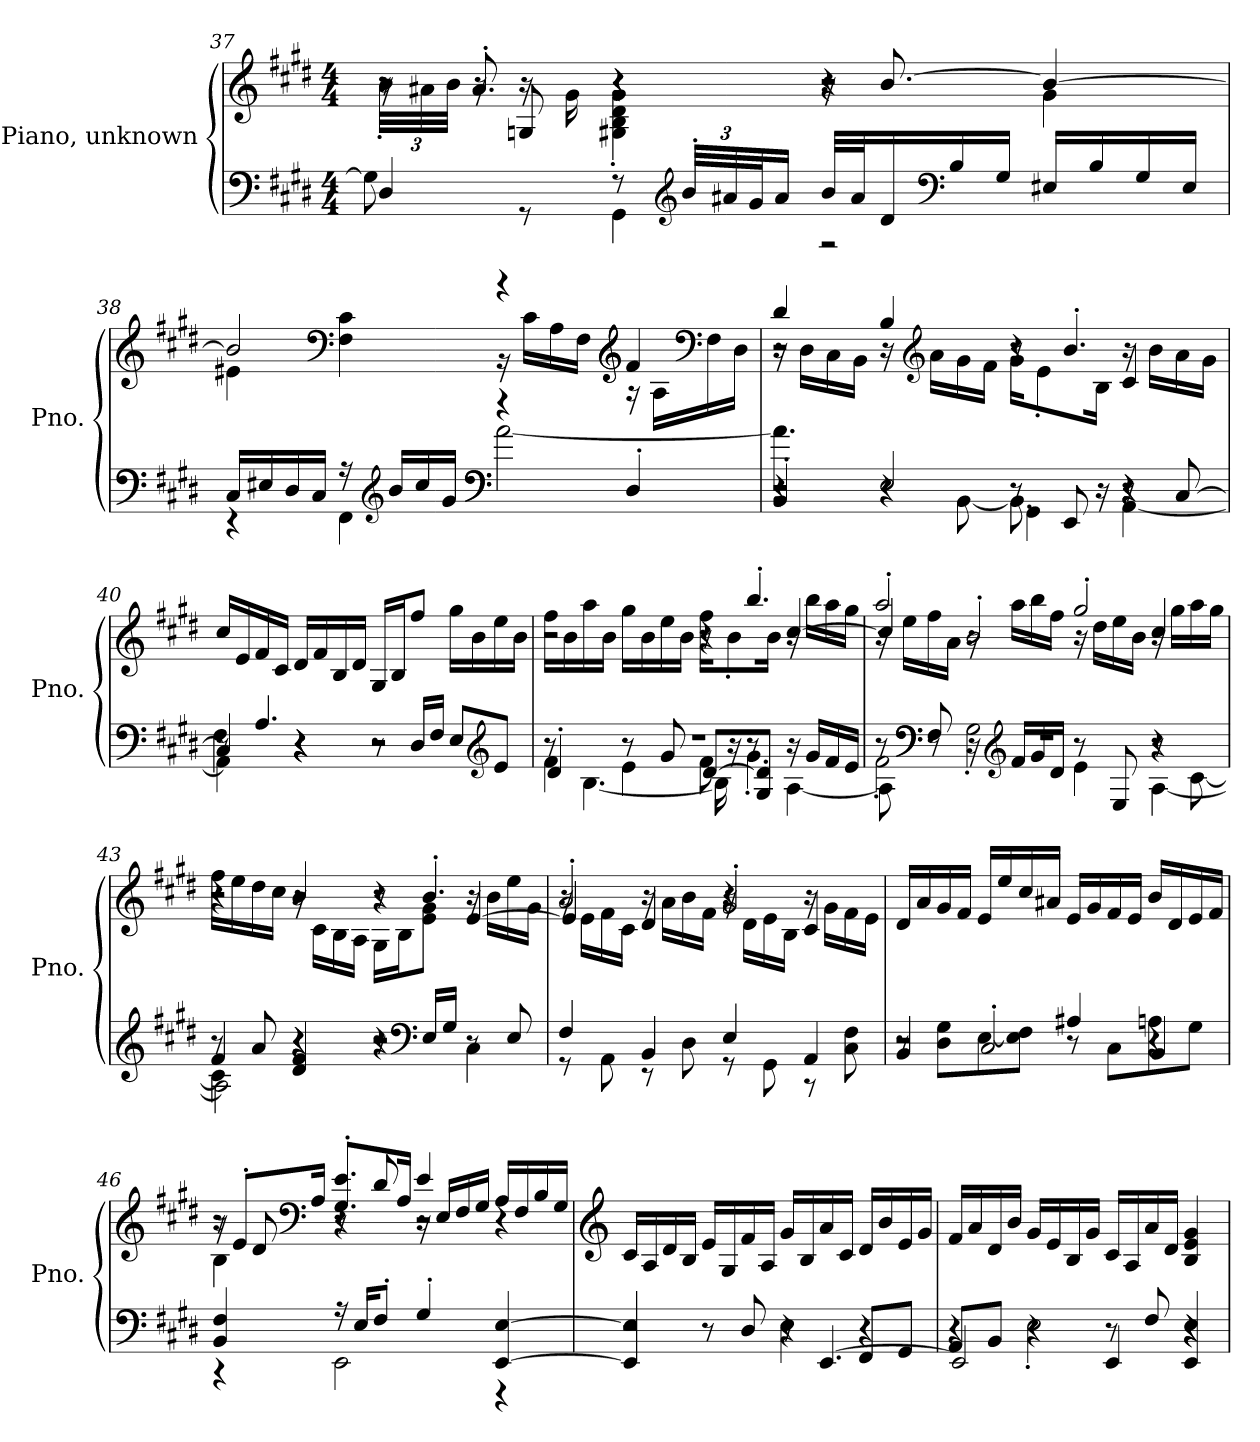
**kern	**kern
*part1	*part1
*staff2	*staff1
*I"Piano, unknown	*
*I'Pno.	*
!!LO:LB:g=z
*clefF4	*clefG2
*k[f#c#g#d#]	*k[f#c#g#d#]
*M4/4	*M4/4
=37	=37
*^	*^
*	*	*	*Xbrackettup
*	*	*	*^
4D#/	8G#\]	16r	48b'\LLL	8r
.	.	.	48a#X\	.
.	.	.	48b\JJJ	.
.	.	8.a#'/	16r	.
.	8r	.	16r	8Gn/
.	.	.	16g#\	.
8r	4GG#\	4r	4G#X\' 4B\' 4d#\' 4g#\'	4r
*clefG2	*	*	*	*
*Xbrackettup	*	*	*	*
48b'/LLL	.	.	.	.
48a#X/	.	.	.	.
48g#/J	.	.	.	.
16a#/JJ	.	.	.	.
32b/LLL	2r	16r	4r	2r
32a#/J	.	.	.	.
16d#/	.	[8.b/	.	.
*clefF4	*	*	*	*
16B/	.	.	.	.
16G#/JJ	.	.	.	.
16E#X/LL	.	4b/_	4g#\	.
16B/	.	.	.	.
16G#/	.	.	.	.
16E#/JJ	.	.	.	.
*	*	*	*v	*v
!!LO:LB:g=z
=38	=38	=38	=38
16C#/LL	4r	2b/]	4e#X\
16E#X/	.	.	.
16D#/	.	.	.
16C#/JJ	.	.	.
*	*	*clefF4	*
16r	4FF#\	.	4F#\ 4c#\
*clefG2	*	*	*
16b/LL	.	.	.
16cc#/	.	.	.
16g#/JJ	.	.	.
*clefF4	*	*	*
4r	[2a\	4r	16r
.	.	.	16c#\LL
.	.	.	16A\
.	.	.	16F#\JJ
*	*	*clefG2	*
4D#'/	.	4f#/	16r
.	.	.	16A\LL
*	*	*clefF4	*
.	.	.	16F#\
.	.	.	16D#\JJ
=39	=39	=39	=39
*^	*^	*	*^
4BB'/	4.a\]	4r	2r	4d#/	16r	2r
.	.	.	.	.	16D#\LL	.
.	.	.	.	.	16C#\	.
.	.	.	.	.	16BB\JJ	.
4r	.	2E/	.	4B/	16r	.
*	*	*	*	*clefG2	*	*
.	.	.	.	.	16a\LL	.
.	[8BB\	.	.	.	16g#\	.
.	.	.	.	.	16f#\JJ	.
8r	8.BB\]	.	4GG#\	8r	16g#\KL	4r
.	.	.	.	.	8e'\	.
8EE/	.	.	.	4.b'/	.	.
.	16r	.	.	.	16B\Jk	.
4r	[4AA\	8r	4r	.	16r	4c#/
.	.	.	.	.	16b\LL	.
.	.	[8C#/	.	.	16a\	.
.	.	.	.	.	16g#\JJ	.
*	*	*	*	*v	*v	*v
!!LO:LB:g=z
=40	=40	=40	=40	=40
8r	4AA\]	4C#/]	4F#\	16cc#/LL
.	.	.	.	16e/
4.A/	.	.	.	16f#/
.	.	.	.	16c#/JJ
.	4r	4r	4r	16d#/LL
.	.	.	.	16f#/
.	.	.	.	16B/
.	.	.	.	16d#/JJ
8r	2r	2r	2r	16G#/LL
.	.	.	.	16B/J
16D#/LL	.	.	.	8ff#/J
16F#/JJ	.	.	.	.
8E/L	.	.	.	16gg#\LL
.	.	.	.	16b\
*clefG2	*	*	*	*
8e/J	.	.	.	16ee\
.	.	.	.	16b\JJ
=41	=41	=41	=41	=41
*	*	*	*	*^
*	*	*	*	*	*^
1r	4f#\	4d#'/	8r	2r	16ff#\LL	2r
.	.	.	.	.	16b\	.
.	.	.	[4.B\	.	16aa\	.
.	.	.	.	.	16b\JJ	.
.	4e\	8r	.	.	16gg#\LL	.
.	.	.	.	.	16b\	.
.	.	8g#/	.	.	16ee\	.
.	.	.	.	.	16b\JJ	.
.	8f#\	[8d#/L	16B\]	8r	16ff#\KL	4r
.	.	.	16r	.	8b'\	.
.	4.g#'\	8G#/ 8d#/]J	8r	4.bb'/	.	.
.	.	.	.	.	16b\Jk	.
.	.	16r	[4A\	.	16r	[4cc#/
.	.	16g#/LL	.	.	16bb\LL	.
.	.	16f#/	.	.	16aa\	.
.	.	16e/JJ	.	.	16gg#\JJ	.
!!LO:LB:g=z	!!	!!
=42	=42	=42	=42	=42	=42	=42
1r	2f#'\	8r	8A\]	2aa'/	16r	4cc#/]
.	.	.	.	.	16ee\LL	.
*clefF4	*	*	*	*	*	*
.	.	8F#/	8r	.	16ff#\	.
.	.	.	.	.	16a\JJ	.
.	.	16r	2G#'\	.	16r	2b'/
*clefG2	*	*	*	*	*	*
.	.	16f#/LL	.	.	16aa\LL	.
.	.	16g#/	.	.	16bb\	.
.	.	16d#/JJ	.	.	16ff#\JJ	.
.	4e\	8r	.	2gg#'/	16r	.
.	.	.	.	.	16dd#\LL	.
.	.	8E/	.	.	16ee\	.
.	.	.	.	.	16b\JJ	.
.	8r	4r	[4A\	.	16r	4cc#/
.	.	.	.	.	16gg#\LL	.
.	[8c#\	.	.	.	16aa\	.
.	.	.	.	.	16gg#\JJ	.
=43	=43	=43	=43	=43	=43	=43
4f#/	4c#\]	8r	2A\]	4r	16ff#\LL	2r
.	.	.	.	.	16ee\	.
.	.	8a/	.	.	16dd#\	.
.	.	.	.	.	16cc#\JJ	.
4r	4r	4d#/ 4f#/	.	4b/	16r	.
.	.	.	.	.	16c#\LL	.
.	.	.	.	.	16B\	.
.	.	.	.	.	16A\JJ	.
2r	4r	8r	2r	8r	16G#\LL	4r
.	.	.	.	.	16B\J	.
*clefF4	*	*	*	*	*	*
.	.	16E/LL	.	4.b'/	8e\ 8g#\J	.
.	.	16G#/JJ	.	.	.	.
.	4C#\	8r	.	.	16r	[4e/
.	.	.	.	.	16b\LL	.
.	.	8E/	.	.	16ee\	.
.	.	.	.	.	16g#\JJ	.
*	*v	*v	*v	*	*	*
!!LO:LB:g=z	!!	!!
=44	=44	=44	=44	=44
4F#/	8r	2a'/	16r	4e/]
.	.	.	16e\LL	.
.	8AA\	.	16f#\	.
.	.	.	16c#\JJ	.
4BB/	8r	.	16r	4d#/
.	.	.	16a\LL	.
.	8D#\	.	16b\	.
.	.	.	16f#\JJ	.
4E/	8r	2g#'/	16r	4r
.	.	.	16d#\LL	.
.	8GG#\	.	16e\	.
.	.	.	16B\JJ	.
4AA/	8r	.	16r	4c#/
.	.	.	16g#\LL	.
.	8C#\ 8F#\	.	16f#\	.
.	.	.	16e\JJ	.
*	*	*v	*v	*v
=45	=45	=45
*	*^	*
2r	8r	4BB/	16d#/LL
.	.	.	16a/
.	8D#\ 8G#\L	.	16g#/
.	.	.	16f#/JJ
.	[8E\	2C#'/	16e/LL
.	.	.	16ee/
.	8E\] 8F#\J	.	16cc#/
.	.	.	16a#X/JJ
4A#X/	8r	.	16e/LL
.	.	.	16g#/
.	8C#\L	.	16f#/
.	.	.	16e/JJ
4r	8An\	4BB/	16b/LL
.	.	.	16d#/
.	8G#\J	.	16e/
.	.	.	16f#/JJ
*	*v	*v	*
!!LO:PB:g=z
=46	=46	=46
*	*	*^
*	*	*	*^
4BB/ 4F#/	4r	8r	4B\	16r
.	.	.	.	8e'/L
.	.	8d#/	.	.
*	*	*clefF4	*	*
.	.	.	.	16A/Jk
16r	2EE\	8r	4r	8.G#/' 8.e/'L
16E/KL	.	.	.	.
8F#'/J	.	8d#/	.	.
.	.	.	.	16A/Jk
4G#'/	.	4e/	2r	16r
.	.	.	.	16E/LL
.	.	.	.	16F#/
.	.	.	.	16G#/JJ
[4EE/ [4E/	4r	4r	.	16A/LL
.	.	.	.	16F#/
.	.	.	.	16B/
.	.	.	.	16G#/JJ
*v	*v	*	*	*
*	*v	*v	*v
=47	=47
*	*clefG2
*^	*
*	*^	*
4EE/] 4E/]	2r	2r	16c#/LL
.	.	.	16A/
.	.	.	16d#/
.	.	.	16B/JJ
8r	.	.	16e/LL
.	.	.	16G#/
8D#/	.	.	16f#/
.	.	.	16A/JJ
4r	4E\	8r	16g#/LL
.	.	.	16B/
.	.	[4.EE/	16a/
.	.	.	16c#/JJ
8FF#/L	4r	.	16d#/LL
.	.	.	16b/
8GG#/J	.	.	16e/
.	.	.	16g#/JJ
!!LO:LB:g=z
=48	=48	=48	=48
8AA/L	4r	2EE/]	16f#/LL
.	.	.	16a/
8BB/J	.	.	16d#/
.	.	.	16b/JJ
4r	2E'\	.	16g#/LL
.	.	.	16e/
.	.	.	16B/
.	.	.	16g#/JJ
8r	.	4EE/	16c#/LL
.	.	.	16A/
8F#/	.	.	16a/
.	.	.	16d#/JJ
4EE/ 4E/	4r	4r	4B/ 4e/ 4g#/
*v	*v	*v	*
=	=
*-	*-
